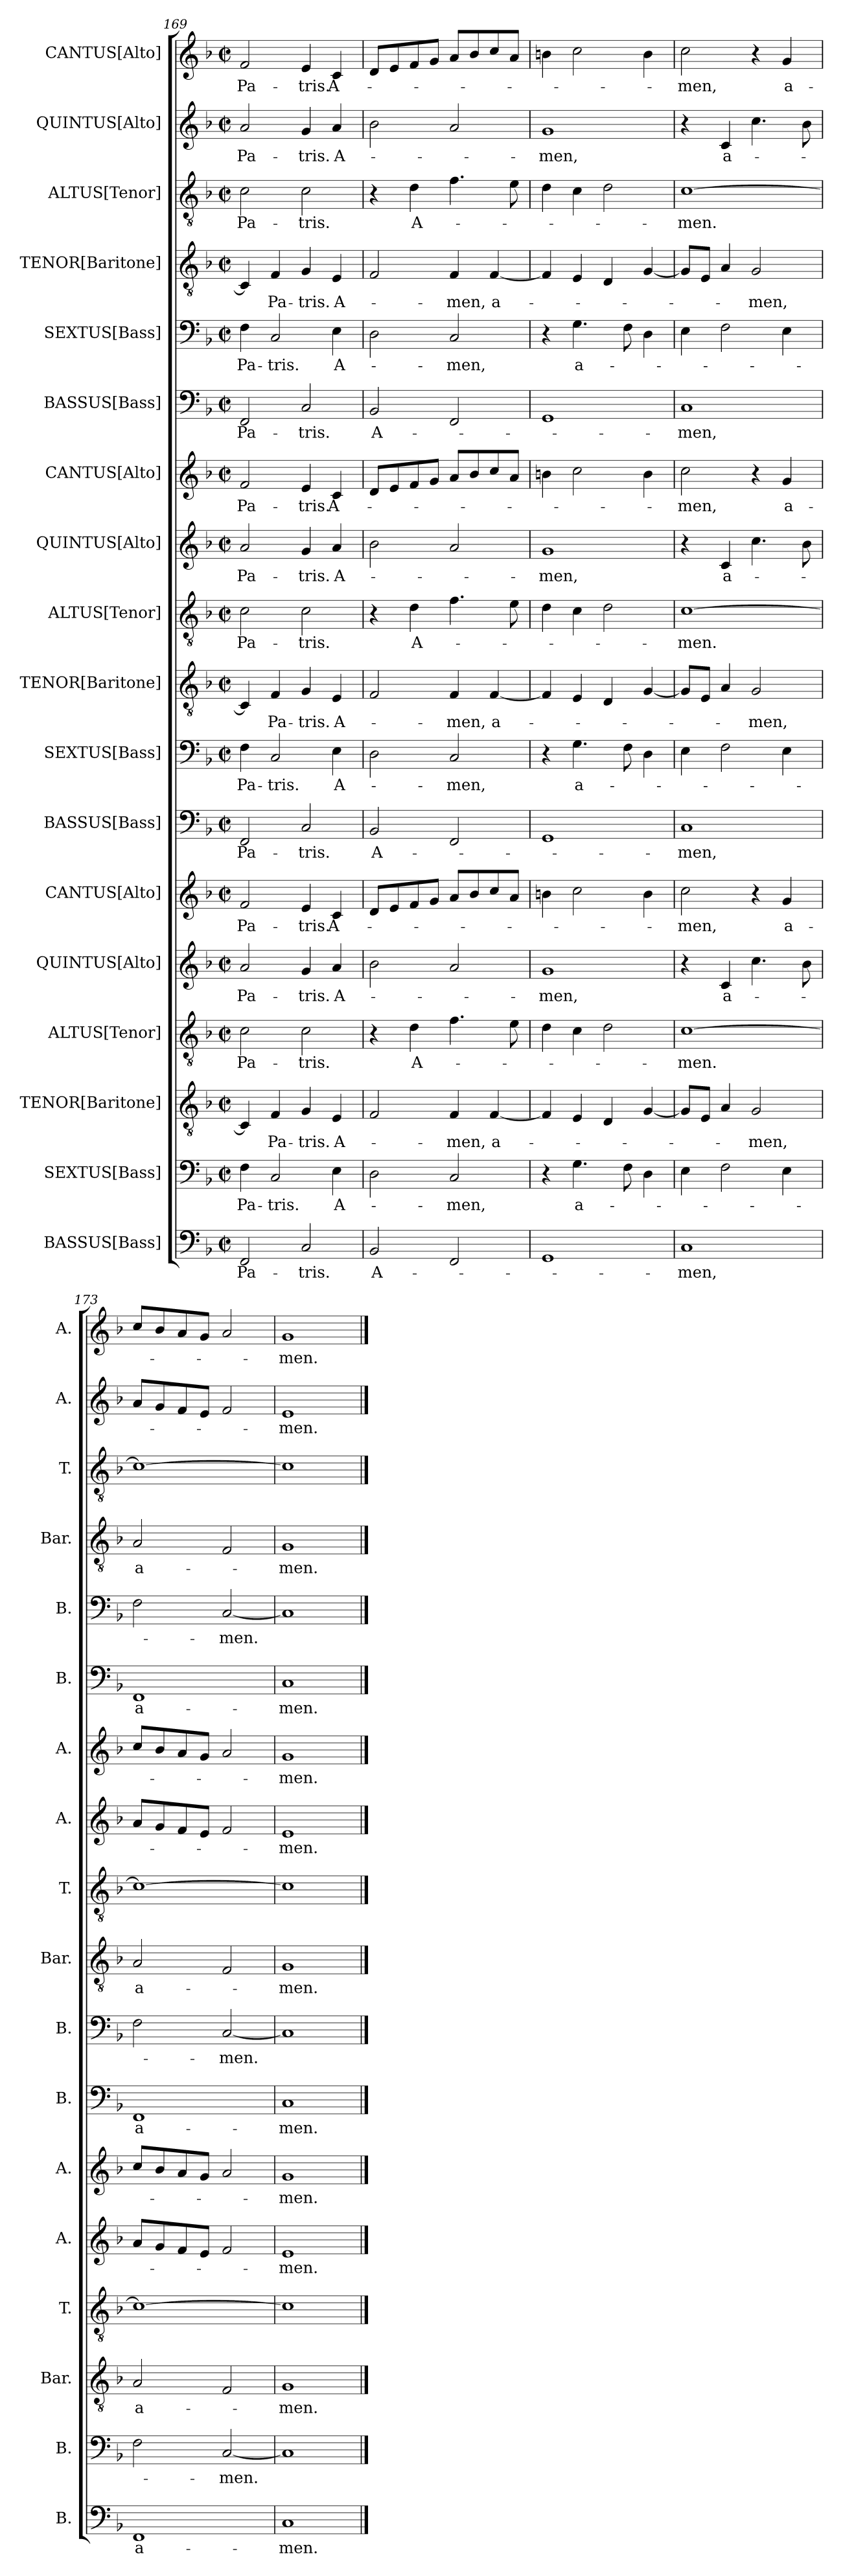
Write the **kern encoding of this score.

**kern	**text	**kern	**text	**kern	**text	**kern	**text	**kern	**text	**kern	**text	**kern	**text	**kern	**text	**kern	**text	**kern	**text	**kern	**text	**kern	**text	**kern	**text	**kern	**text	**kern	**text	**kern	**text	**kern	**text	**kern	**text
*part18	*part18	*part17	*part17	*part16	*part16	*part15	*part15	*part14	*part14	*part13	*part13	*part12	*part12	*part11	*part11	*part10	*part10	*part9	*part9	*part8	*part8	*part7	*part7	*part6	*part6	*part5	*part5	*part4	*part4	*part3	*part3	*part2	*part2	*part1	*part1
*staff18	*staff18	*staff17	*staff17	*staff16	*staff16	*staff15	*staff15	*staff14	*staff14	*staff13	*staff13	*staff12	*staff12	*staff11	*staff11	*staff10	*staff10	*staff9	*staff9	*staff8	*staff8	*staff7	*staff7	*staff6	*staff6	*staff5	*staff5	*staff4	*staff4	*staff3	*staff3	*staff2	*staff2	*staff1	*staff1
*I"BASSUS[Bass]	*	*I"SEXTUS[Bass]	*	*I"TENOR[Baritone]	*	*I"ALTUS[Tenor]	*	*I"QUINTUS[Alto]	*	*I"CANTUS[Alto]	*	*I"BASSUS[Bass]	*	*I"SEXTUS[Bass]	*	*I"TENOR[Baritone]	*	*I"ALTUS[Tenor]	*	*I"QUINTUS[Alto]	*	*I"CANTUS[Alto]	*	*I"BASSUS[Bass]	*	*I"SEXTUS[Bass]	*	*I"TENOR[Baritone]	*	*I"ALTUS[Tenor]	*	*I"QUINTUS[Alto]	*	*I"CANTUS[Alto]	*
*I'B.	*	*I'B.	*	*I'Bar.	*	*I'T.	*	*I'A.	*	*I'A.	*	*I'B.	*	*I'B.	*	*I'Bar.	*	*I'T.	*	*I'A.	*	*I'A.	*	*I'B.	*	*I'B.	*	*I'Bar.	*	*I'T.	*	*I'A.	*	*I'A.	*
*clefF4	*	*clefF4	*	*clefGv2	*	*clefGv2	*	*clefG2	*	*clefG2	*	*clefF4	*	*clefF4	*	*clefGv2	*	*clefGv2	*	*clefG2	*	*clefG2	*	*clefF4	*	*clefF4	*	*clefGv2	*	*clefGv2	*	*clefG2	*	*clefG2	*
*	*	*	*	*ITrd7c12	*	*ITrd7c12	*	*	*	*	*	*	*	*	*	*ITrd7c12	*	*ITrd7c12	*	*	*	*	*	*	*	*	*	*ITrd7c12	*	*ITrd7c12	*	*	*	*	*
*k[b-]	*	*k[b-]	*	*k[b-]	*	*k[b-]	*	*k[b-]	*	*k[b-]	*	*k[b-]	*	*k[b-]	*	*k[b-]	*	*k[b-]	*	*k[b-]	*	*k[b-]	*	*k[b-]	*	*k[b-]	*	*k[b-]	*	*k[b-]	*	*k[b-]	*	*k[b-]	*
*F:	*	*F:	*	*F:	*	*F:	*	*F:	*	*F:	*	*F:	*	*F:	*	*F:	*	*F:	*	*F:	*	*F:	*	*F:	*	*F:	*	*F:	*	*F:	*	*F:	*	*F:	*
*M2/2	*	*M2/2	*	*M2/2	*	*M2/2	*	*M2/2	*	*M2/2	*	*M2/2	*	*M2/2	*	*M2/2	*	*M2/2	*	*M2/2	*	*M2/2	*	*M2/2	*	*M2/2	*	*M2/2	*	*M2/2	*	*M2/2	*	*M2/2	*
*met(c|)	*	*met(c|)	*	*met(c|)	*	*met(c|)	*	*met(c|)	*	*met(c|)	*	*met(c|)	*	*met(c|)	*	*met(c|)	*	*met(c|)	*	*met(c|)	*	*met(c|)	*	*met(c|)	*	*met(c|)	*	*met(c|)	*	*met(c|)	*	*met(c|)	*	*met(c|)	*
=169	=169	=169	=169	=169	=169	=169	=169	=169	=169	=169	=169	=169	=169	=169	=169	=169	=169	=169	=169	=169	=169	=169	=169	=169	=169	=169	=169	=169	=169	=169	=169	=169	=169	=169	=169
!	!LO:LY:b	!	!LO:LY:b	!	!	!	!LO:LY:b	!	!LO:LY:b	!	!LO:LY:b	!	!LO:LY:b	!	!LO:LY:b	!	!	!	!LO:LY:b	!	!LO:LY:b	!	!LO:LY:b	!	!LO:LY:b	!	!LO:LY:b	!	!	!	!LO:LY:b	!	!LO:LY:b	!	!LO:LY:b
2FF/	Pa-	4F\	Pa-	4CC/]	.	2C\	Pa-	2a/	Pa-	2f/	Pa-	2FF/	Pa-	4F\	Pa-	4CC/]	.	2C\	Pa-	2a/	Pa-	2f/	Pa-	2FF/	Pa-	4F\	Pa-	4CC/]	.	2C\	Pa-	2a/	Pa-	2f/	Pa-
!	!	!	!LO:LY:b	!	!LO:LY:b	!	!	!	!	!	!	!	!	!	!LO:LY:b	!	!LO:LY:b	!	!	!	!	!	!	!	!	!	!LO:LY:b	!	!LO:LY:b	!	!	!	!	!	!
.	.	2C/	-tris.	4FF/	Pa-	.	.	.	.	.	.	.	.	2C/	-tris.	4FF/	Pa-	.	.	.	.	.	.	.	.	2C/	-tris.	4FF/	Pa-	.	.	.	.	.	.
!	!LO:LY:b	!	!	!	!LO:LY:b	!	!LO:LY:b	!	!LO:LY:b	!	!LO:LY:b	!	!LO:LY:b	!	!	!	!LO:LY:b	!	!LO:LY:b	!	!LO:LY:b	!	!LO:LY:b	!	!LO:LY:b	!	!	!	!LO:LY:b	!	!LO:LY:b	!	!LO:LY:b	!	!LO:LY:b
2C/	-tris.	.	.	4GG/	-tris.	2C\	-tris.	4g/	-tris.	4e/	-tris.	2C/	-tris.	.	.	4GG/	-tris.	2C\	-tris.	4g/	-tris.	4e/	-tris.	2C/	-tris.	.	.	4GG/	-tris.	2C\	-tris.	4g/	-tris.	4e/	-tris.
!	!	!	!LO:LY:b	!	!LO:LY:b	!	!	!	!LO:LY:b	!	!LO:LY:b	!	!	!	!LO:LY:b	!	!LO:LY:b	!	!	!	!LO:LY:b	!	!LO:LY:b	!	!	!	!LO:LY:b	!	!LO:LY:b	!	!	!	!LO:LY:b	!	!LO:LY:b
.	.	4E\	A-	4EE/	A-	.	.	4a/	A-	4c/	A-	.	.	4E\	A-	4EE/	A-	.	.	4a/	A-	4c/	A-	.	.	4E\	A-	4EE/	A-	.	.	4a/	A-	4c/	A-
=170	=170	=170	=170	=170	=170	=170	=170	=170	=170	=170	=170	=170	=170	=170	=170	=170	=170	=170	=170	=170	=170	=170	=170	=170	=170	=170	=170	=170	=170	=170	=170	=170	=170	=170	=170
!	!LO:LY:b	!	!	!	!	!	!	!	!	!	!	!	!LO:LY:b	!	!	!	!	!	!	!	!	!	!	!	!LO:LY:b	!	!	!	!	!	!	!	!	!	!
2BB-/	A-	2D\	.	2FF/	.	4r	.	2b-\	.	8d/L	.	2BB-/	A-	2D\	.	2FF/	.	4r	.	2b-\	.	8d/L	.	2BB-/	A-	2D\	.	2FF/	.	4r	.	2b-\	.	8d/L	.
.	.	.	.	.	.	.	.	.	.	8e/	.	.	.	.	.	.	.	.	.	.	.	8e/	.	.	.	.	.	.	.	.	.	.	.	8e/	.
!	!	!	!	!	!	!	!LO:LY:b	!	!	!	!	!	!	!	!	!	!	!	!LO:LY:b	!	!	!	!	!	!	!	!	!	!	!	!LO:LY:b	!	!	!	!
.	.	.	.	.	.	4D\	A-	.	.	8f/	.	.	.	.	.	.	.	4D\	A-	.	.	8f/	.	.	.	.	.	.	.	4D\	A-	.	.	8f/	.
.	.	.	.	.	.	.	.	.	.	8g/J	.	.	.	.	.	.	.	.	.	.	.	8g/J	.	.	.	.	.	.	.	.	.	.	.	8g/J	.
!	!	!	!LO:LY:b	!	!LO:LY:b	!	!	!	!	!	!	!	!	!	!LO:LY:b	!	!LO:LY:b	!	!	!	!	!	!	!	!	!	!LO:LY:b	!	!LO:LY:b	!	!	!	!	!	!
2FF/	.	2C/	-men,	4FF/	-men,	4.F\	.	2a/	.	8a/L	.	2FF/	.	2C/	-men,	4FF/	-men,	4.F\	.	2a/	.	8a/L	.	2FF/	.	2C/	-men,	4FF/	-men,	4.F\	.	2a/	.	8a/L	.
.	.	.	.	.	.	.	.	.	.	8b-/	.	.	.	.	.	.	.	.	.	.	.	8b-/	.	.	.	.	.	.	.	.	.	.	.	8b-/	.
!	!	!	!	!	!LO:LY:b	!	!	!	!	!	!	!	!	!	!	!	!LO:LY:b	!	!	!	!	!	!	!	!	!	!	!	!LO:LY:b	!	!	!	!	!	!
.	.	.	.	[<4FF/	a-	.	.	.	.	8cc/	.	.	.	.	.	[<4FF/	a-	.	.	.	.	8cc/	.	.	.	.	.	[<4FF/	a-	.	.	.	.	8cc/	.
.	.	.	.	.	.	8E\	.	.	.	8a/J	.	.	.	.	.	.	.	8E\	.	.	.	8a/J	.	.	.	.	.	.	.	8E\	.	.	.	8a/J	.
=171	=171	=171	=171	=171	=171	=171	=171	=171	=171	=171	=171	=171	=171	=171	=171	=171	=171	=171	=171	=171	=171	=171	=171	=171	=171	=171	=171	=171	=171	=171	=171	=171	=171	=171	=171
!	!	!	!	!	!	!	!	!	!LO:LY:b	!	!	!	!	!	!	!	!	!	!	!	!LO:LY:b	!	!	!	!	!	!	!	!	!	!	!	!LO:LY:b	!	!
1GG	.	4r	.	4FF/]	.	4D\	.	1g	-men,	4bn\	.	1GG	.	4r	.	4FF/]	.	4D\	.	1g	-men,	4bn\	.	1GG	.	4r	.	4FF/]	.	4D\	.	1g	-men,	4bn\	.
!	!	!	!LO:LY:b	!	!	!	!	!	!	!	!	!	!	!	!LO:LY:b	!	!	!	!	!	!	!	!	!	!	!	!LO:LY:b	!	!	!	!	!	!	!	!
.	.	4.G\	a-	4EE/	.	4C\	.	.	.	2cc\	.	.	.	4.G\	a-	4EE/	.	4C\	.	.	.	2cc\	.	.	.	4.G\	a-	4EE/	.	4C\	.	.	.	2cc\	.
.	.	.	.	4DD/	.	2D\	.	.	.	.	.	.	.	.	.	4DD/	.	2D\	.	.	.	.	.	.	.	.	.	4DD/	.	2D\	.	.	.	.	.
.	.	8F\	.	.	.	.	.	.	.	.	.	.	.	8F\	.	.	.	.	.	.	.	.	.	.	.	8F\	.	.	.	.	.	.	.	.	.
.	.	4D\	.	[<4GG/	.	.	.	.	.	4b\	.	.	.	4D\	.	[<4GG/	.	.	.	.	.	4b\	.	.	.	4D\	.	[<4GG/	.	.	.	.	.	4b\	.
=172	=172	=172	=172	=172	=172	=172	=172	=172	=172	=172	=172	=172	=172	=172	=172	=172	=172	=172	=172	=172	=172	=172	=172	=172	=172	=172	=172	=172	=172	=172	=172	=172	=172	=172	=172
!	!LO:LY:b	!	!	!	!	!	!LO:LY:b	!	!	!	!LO:LY:b	!	!LO:LY:b	!	!	!	!	!	!LO:LY:b	!	!	!	!LO:LY:b	!	!LO:LY:b	!	!	!	!	!	!LO:LY:b	!	!	!	!LO:LY:b
1C	-men,	4E\	.	8GG/L]	.	[>1C	-men.	4r	.	2cc\	-men,	1C	-men,	4E\	.	8GG/L]	.	[>1C	-men.	4r	.	2cc\	-men,	1C	-men,	4E\	.	8GG/L]	.	[>1C	-men.	4r	.	2cc\	-men,
.	.	.	.	8EE/J	.	.	.	.	.	.	.	.	.	.	.	8EE/J	.	.	.	.	.	.	.	.	.	.	.	8EE/J	.	.	.	.	.	.	.
!	!	!	!	!	!	!	!	!	!LO:LY:b	!	!	!	!	!	!	!	!	!	!	!	!LO:LY:b	!	!	!	!	!	!	!	!	!	!	!	!LO:LY:b	!	!
.	.	2F\	.	4AA/	.	.	.	4c/	a-	.	.	.	.	2F\	.	4AA/	.	.	.	4c/	a-	.	.	.	.	2F\	.	4AA/	.	.	.	4c/	a-	.	.
!	!	!	!	!	!LO:LY:b	!	!	!	!	!	!	!	!	!	!	!	!LO:LY:b	!	!	!	!	!	!	!	!	!	!	!	!LO:LY:b	!	!	!	!	!	!
.	.	.	.	2GG/	-men,	.	.	4.cc\	.	4r	.	.	.	.	.	2GG/	-men,	.	.	4.cc\	.	4r	.	.	.	.	.	2GG/	-men,	.	.	4.cc\	.	4r	.
!	!	!	!	!	!	!	!	!	!	!	!LO:LY:b	!	!	!	!	!	!	!	!	!	!	!	!LO:LY:b	!	!	!	!	!	!	!	!	!	!	!	!LO:LY:b
.	.	4E\	.	.	.	.	.	.	.	4g/	a-	.	.	4E\	.	.	.	.	.	.	.	4g/	a-	.	.	4E\	.	.	.	.	.	.	.	4g/	a-
.	.	.	.	.	.	.	.	8b-\	.	.	.	.	.	.	.	.	.	.	.	8b-\	.	.	.	.	.	.	.	.	.	.	.	8b-\	.	.	.
=173	=173	=173	=173	=173	=173	=173	=173	=173	=173	=173	=173	=173	=173	=173	=173	=173	=173	=173	=173	=173	=173	=173	=173	=173	=173	=173	=173	=173	=173	=173	=173	=173	=173	=173	=173
!	!LO:LY:b	!	!	!	!LO:LY:b	!	!	!	!	!	!	!	!LO:LY:b	!	!	!	!LO:LY:b	!	!	!	!	!	!	!	!LO:LY:b	!	!	!	!LO:LY:b	!	!	!	!	!	!
1FF	a-	2F\	.	2AA/	a-	1C_	.	8a/L	.	8cc/L	.	1FF	a-	2F\	.	2AA/	a-	1C_	.	8a/L	.	8cc/L	.	1FF	a-	2F\	.	2AA/	a-	1C_	.	8a/L	.	8cc/L	.
.	.	.	.	.	.	.	.	8g/	.	8b-/	.	.	.	.	.	.	.	.	.	8g/	.	8b-/	.	.	.	.	.	.	.	.	.	8g/	.	8b-/	.
.	.	.	.	.	.	.	.	8f/	.	8a/	.	.	.	.	.	.	.	.	.	8f/	.	8a/	.	.	.	.	.	.	.	.	.	8f/	.	8a/	.
.	.	.	.	.	.	.	.	8e/J	.	8g/J	.	.	.	.	.	.	.	.	.	8e/J	.	8g/J	.	.	.	.	.	.	.	.	.	8e/J	.	8g/J	.
!	!	!	!LO:LY:b	!	!	!	!	!	!	!	!	!	!	!	!LO:LY:b	!	!	!	!	!	!	!	!	!	!	!	!LO:LY:b	!	!	!	!	!	!	!	!
.	.	[<2C/	-men.	2FF/	.	.	.	2f/	.	2a/	.	.	.	[<2C/	-men.	2FF/	.	.	.	2f/	.	2a/	.	.	.	[<2C/	-men.	2FF/	.	.	.	2f/	.	2a/	.
=174	=174	=174	=174	=174	=174	=174	=174	=174	=174	=174	=174	=174	=174	=174	=174	=174	=174	=174	=174	=174	=174	=174	=174	=174	=174	=174	=174	=174	=174	=174	=174	=174	=174	=174	=174
!	!LO:LY:b	!	!	!	!LO:LY:b	!	!	!	!LO:LY:b	!	!LO:LY:b	!	!LO:LY:b	!	!	!	!LO:LY:b	!	!	!	!LO:LY:b	!	!LO:LY:b	!	!LO:LY:b	!	!	!	!LO:LY:b	!	!	!	!LO:LY:b	!	!LO:LY:b
1C	-men.	1C]	.	1GG	-men.	1C]	.	1e	-men.	1g	-men.	1C	-men.	1C]	.	1GG	-men.	1C]	.	1e	-men.	1g	-men.	1C	-men.	1C]	.	1GG	-men.	1C]	.	1e	-men.	1g	-men.
==	==	==	==	==	==	==	==	==	==	==	==	==	==	==	==	==	==	==	==	==	==	==	==	==	==	==	==	==	==	==	==	==	==	==	==
*-	*-	*-	*-	*-	*-	*-	*-	*-	*-	*-	*-	*-	*-	*-	*-	*-	*-	*-	*-	*-	*-	*-	*-	*-	*-	*-	*-	*-	*-	*-	*-	*-	*-	*-	*-
